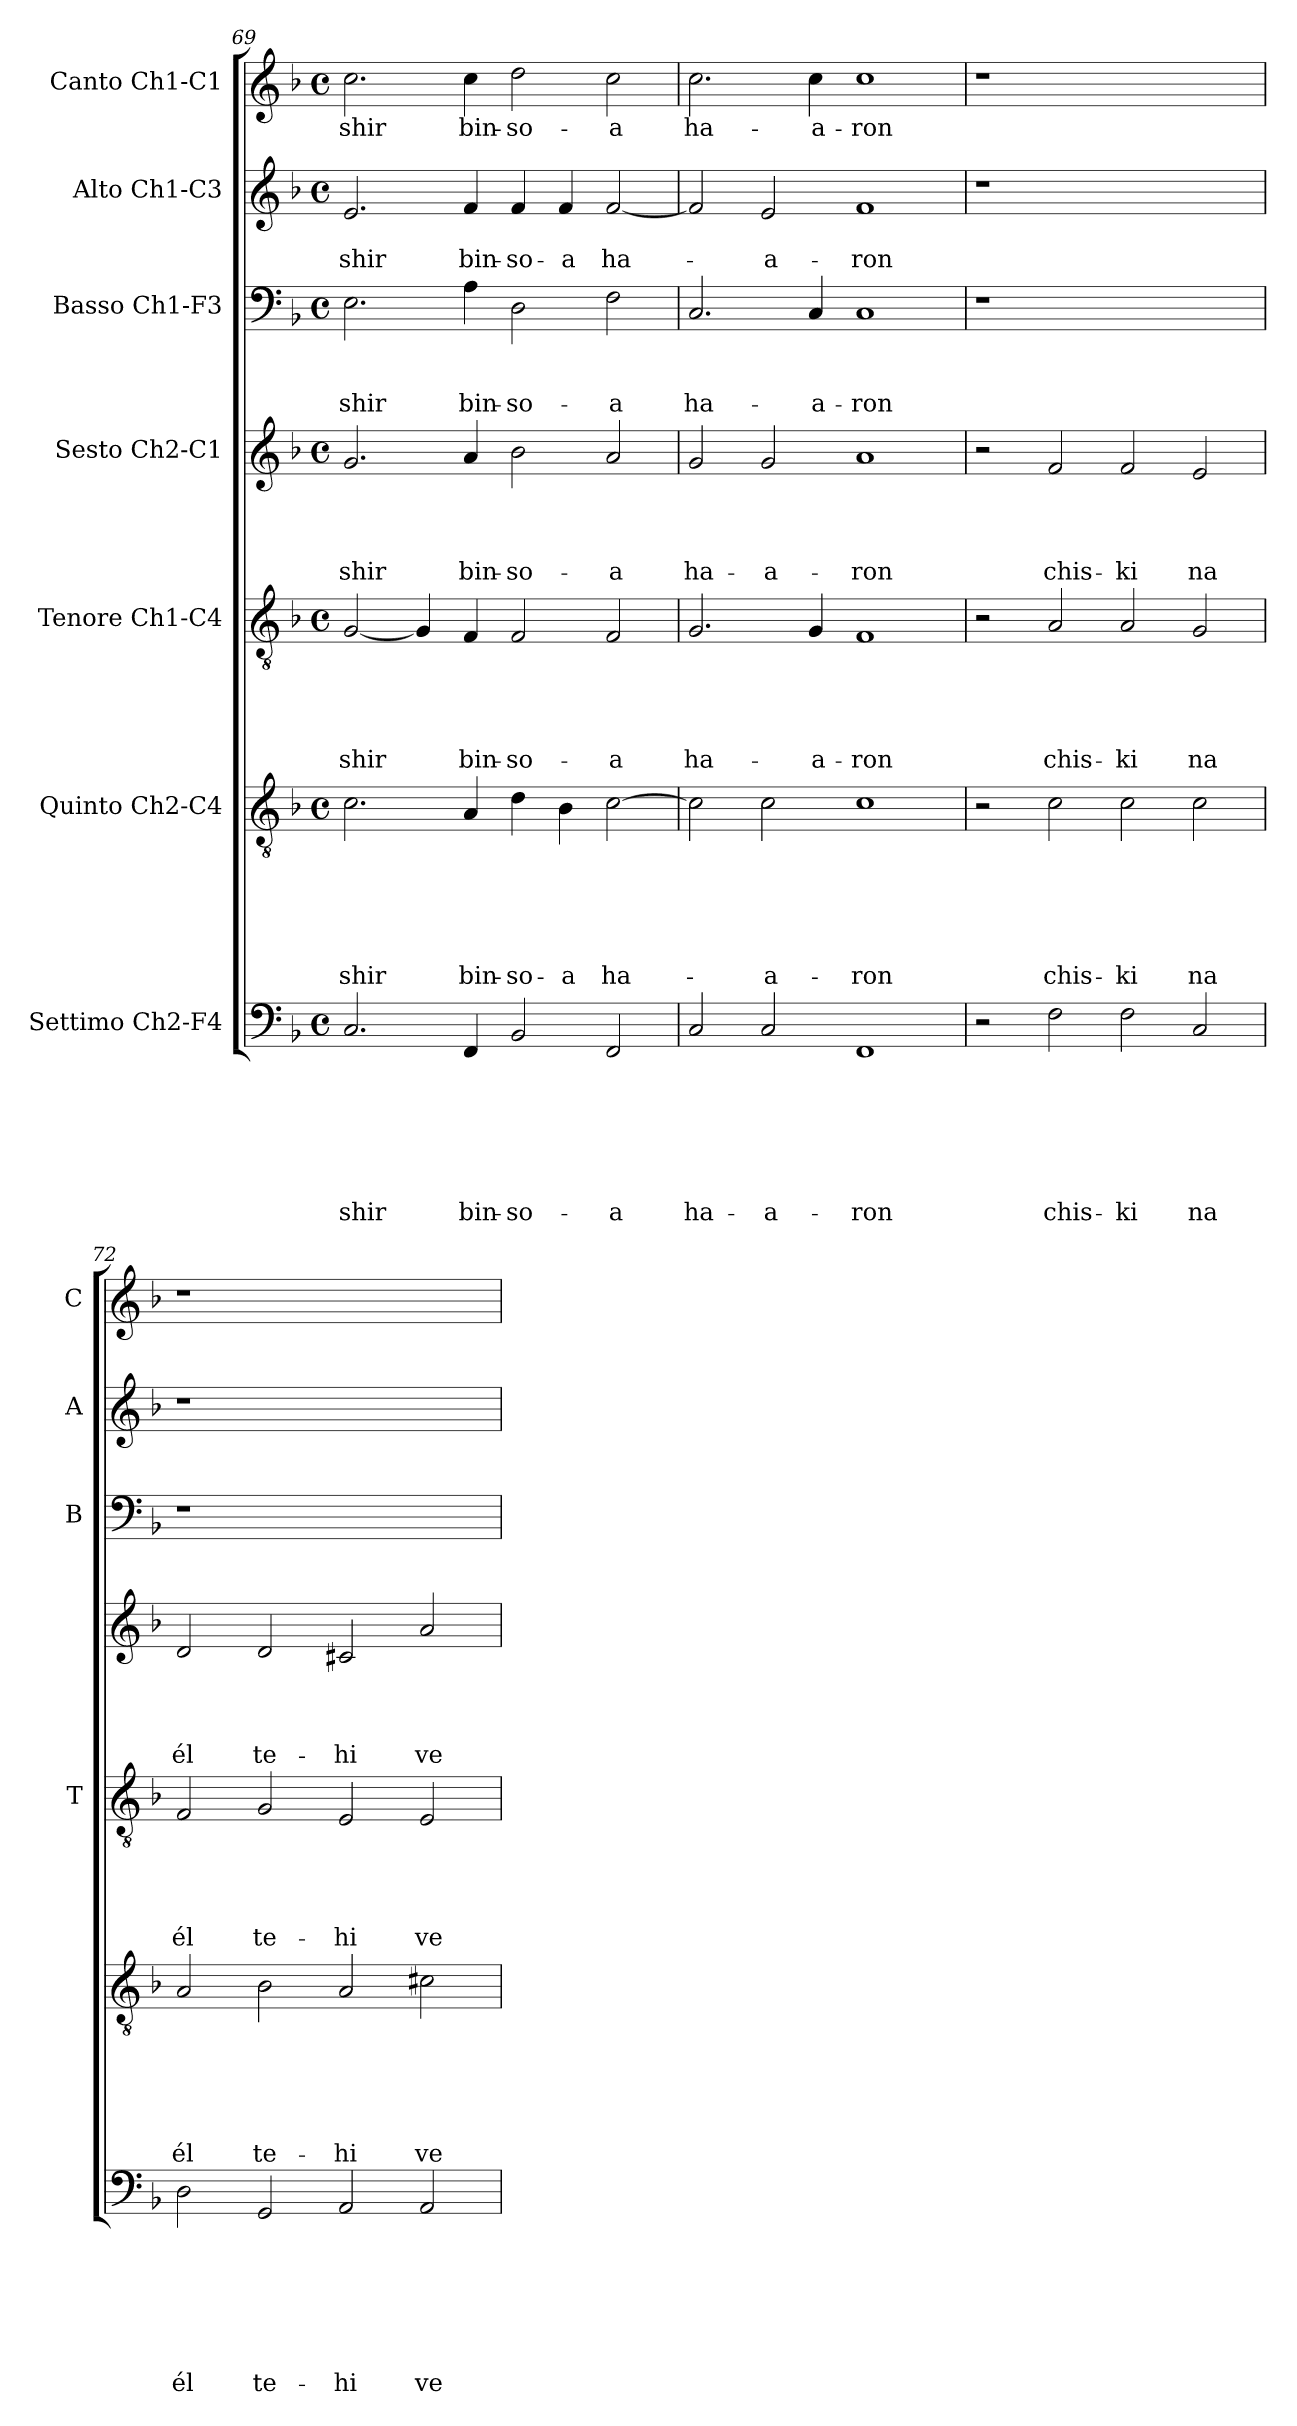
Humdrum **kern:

**kern	**text	**text	**text	**text	**text	**text	**text	**kern	**text	**text	**text	**text	**text	**text	**kern	**text	**text	**text	**text	**text	**kern	**text	**text	**text	**text	**kern	**text	**text	**text	**kern	**text	**text	**kern	**text
*part7	*part7	*part7	*part7	*part7	*part7	*part7	*part7	*part6	*part6	*part6	*part6	*part6	*part6	*part6	*part5	*part5	*part5	*part5	*part5	*part5	*part4	*part4	*part4	*part4	*part4	*part3	*part3	*part3	*part3	*part2	*part2	*part2	*part1	*part1
*staff7	*staff7	*staff7	*staff7	*staff7	*staff7	*staff7	*staff7	*staff6	*staff6	*staff6	*staff6	*staff6	*staff6	*staff6	*staff5	*staff5	*staff5	*staff5	*staff5	*staff5	*staff4	*staff4	*staff4	*staff4	*staff4	*staff3	*staff3	*staff3	*staff3	*staff2	*staff2	*staff2	*staff1	*staff1
*I"Settimo Ch2-F4	*	*	*	*	*	*	*	*I"Quinto Ch2-C4	*	*	*	*	*	*	*I"Tenore Ch1-C4	*	*	*	*	*	*I"Sesto Ch2-C1	*	*	*	*	*I"Basso Ch1-F3	*	*	*	*I"Alto Ch1-C3	*	*	*I"Canto Ch1-C1	*
*	*	*	*	*	*	*	*	*	*	*	*	*	*	*	*I'T	*	*	*	*	*	*	*	*	*	*	*I'B	*	*	*	*I'A	*	*	*I'C	*
!!LO:LB:g=z
*clefF4	*	*	*	*	*	*	*	*clefGv2	*	*	*	*	*	*	*clefGv2	*	*	*	*	*	*clefG2	*	*	*	*	*clefF4	*	*	*	*clefG2	*	*	*clefG2	*
*k[b-]	*	*	*	*	*	*	*	*k[b-]	*	*	*	*	*	*	*k[b-]	*	*	*	*	*	*k[b-]	*	*	*	*	*k[b-]	*	*	*	*k[b-]	*	*	*k[b-]	*
*F:	*	*	*	*	*	*	*	*F:	*	*	*	*	*	*	*F:	*	*	*	*	*	*F:	*	*	*	*	*F:	*	*	*	*F:	*	*	*F:	*
*M4/4	*	*	*	*	*	*	*	*M4/4	*	*	*	*	*	*	*M4/4	*	*	*	*	*	*M4/4	*	*	*	*	*M4/4	*	*	*	*M4/4	*	*	*M4/4	*
*met(c)	*	*	*	*	*	*	*	*met(c)	*	*	*	*	*	*	*met(c)	*	*	*	*	*	*met(c)	*	*	*	*	*met(c)	*	*	*	*met(c)	*	*	*met(c)	*
=69	=69	=69	=69	=69	=69	=69	=69	=69	=69	=69	=69	=69	=69	=69	=69	=69	=69	=69	=69	=69	=69	=69	=69	=69	=69	=69	=69	=69	=69	=69	=69	=69	=69	=69
!	!	!	!	!	!	!	!LO:LY:b	!	!	!	!	!	!	!LO:LY:b	!	!	!	!	!	!LO:LY:b	!	!	!	!	!LO:LY:b	!	!	!	!LO:LY:b	!	!	!LO:LY:b	!	!LO:LY:b
2.C/	.	.	.	.	.	.	-shir	2.c\	.	.	.	.	.	-shir	[2G/	.	.	.	.	-shir	2.g/	.	.	.	-shir	2.E\	.	.	-shir	2.e/	.	-shir	2.cc\	-shir
.	.	.	.	.	.	.	.	.	.	.	.	.	.	.	4G/]	.	.	.	.	.	.	.	.	.	.	.	.	.	.	.	.	.	.	.
!	!	!	!	!	!	!	!LO:LY:b	!	!	!	!	!	!	!LO:LY:b	!	!	!	!	!	!LO:LY:b	!	!	!	!	!LO:LY:b	!	!	!	!LO:LY:b	!	!	!LO:LY:b	!	!LO:LY:b
4FF/	.	.	.	.	.	.	bin-	4A/	.	.	.	.	.	bin-	4F/	.	.	.	.	bin-	4a/	.	.	.	bin-	4A\	.	.	bin-	4f/	.	bin-	4cc\	bin-
!	!	!	!	!	!	!	!LO:LY:b	!	!	!	!	!	!	!LO:LY:b	!	!	!	!	!	!LO:LY:b	!	!	!	!	!LO:LY:b	!	!	!	!LO:LY:b	!	!	!LO:LY:b	!	!LO:LY:b
2BB-/	.	.	.	.	.	.	-so-	4d\	.	.	.	.	.	-so-	2F/	.	.	.	.	-so-	2b-\	.	.	.	-so-	2D\	.	.	-so-	4f/	.	-so-	2dd\	-so-
!	!	!	!	!	!	!	!	!	!	!	!	!	!	!LO:LY:b	!	!	!	!	!	!	!	!	!	!	!	!	!	!	!	!	!	!LO:LY:b	!	!
.	.	.	.	.	.	.	.	4B-\	.	.	.	.	.	-a	.	.	.	.	.	.	.	.	.	.	.	.	.	.	.	4f/	.	-a	.	.
!	!	!	!	!	!	!	!LO:LY:b	!	!	!	!	!	!	!LO:LY:b	!	!	!	!	!	!LO:LY:b	!	!	!	!	!LO:LY:b	!	!	!	!LO:LY:b	!	!	!LO:LY:b	!	!LO:LY:b
2FF/	.	.	.	.	.	.	-a	[2c\	.	.	.	.	.	ha-	2F/	.	.	.	.	-a	2a/	.	.	.	-a	2F\	.	.	-a	[2f/	.	ha-	2cc\	-a
=70	=70	=70	=70	=70	=70	=70	=70	=70	=70	=70	=70	=70	=70	=70	=70	=70	=70	=70	=70	=70	=70	=70	=70	=70	=70	=70	=70	=70	=70	=70	=70	=70	=70	=70
!	!	!	!	!	!	!	!LO:LY:b	!	!	!	!	!	!	!	!	!	!	!	!	!LO:LY:b	!	!	!	!	!LO:LY:b	!	!	!	!LO:LY:b	!	!	!	!	!LO:LY:b
2C/	.	.	.	.	.	.	ha-	2c\]	.	.	.	.	.	.	2.G/	.	.	.	.	ha-	2g/	.	.	.	ha-	2.C/	.	.	ha-	2f/]	.	.	2.cc\	ha-
!	!	!	!	!	!	!	!LO:LY:b	!	!	!	!	!	!	!LO:LY:b	!	!	!	!	!	!	!	!	!	!	!LO:LY:b	!	!	!	!	!	!	!LO:LY:b	!	!
2C/	.	.	.	.	.	.	-a-	2c\	.	.	.	.	.	-a-	.	.	.	.	.	.	2g/	.	.	.	-a-	.	.	.	.	2e/	.	-a-	.	.
!	!	!	!	!	!	!	!	!	!	!	!	!	!	!	!	!	!	!	!	!LO:LY:b	!	!	!	!	!	!	!	!	!LO:LY:b	!	!	!	!	!LO:LY:b
.	.	.	.	.	.	.	.	.	.	.	.	.	.	.	4G/	.	.	.	.	-a-	.	.	.	.	.	4C/	.	.	-a-	.	.	.	4cc\	-a-
!	!	!	!	!	!	!	!LO:LY:b	!	!	!	!	!	!	!LO:LY:b	!	!	!	!	!	!LO:LY:b	!	!	!	!	!LO:LY:b	!	!	!	!LO:LY:b	!	!	!LO:LY:b	!	!LO:LY:b
1FF	.	.	.	.	.	.	-ron	1c	.	.	.	.	.	-ron	1F	.	.	.	.	-ron	1a	.	.	.	-ron	1C	.	.	-ron	1f	.	-ron	1cc	-ron
=71	=71	=71	=71	=71	=71	=71	=71	=71	=71	=71	=71	=71	=71	=71	=71	=71	=71	=71	=71	=71	=71	=71	=71	=71	=71	=71	=71	=71	=71	=71	=71	=71	=71	=71
2r	.	.	.	.	.	.	.	2r	.	.	.	.	.	.	2r	.	.	.	.	.	2r	.	.	.	.	1r	.	.	.	1r	.	.	1r	.
!	!	!	!	!	!	!	!LO:LY:b	!	!	!	!	!	!	!LO:LY:b	!	!	!	!	!	!LO:LY:b	!	!	!	!	!LO:LY:b	!	!	!	!	!	!	!	!	!
2F\	.	.	.	.	.	.	chis-	2c\	.	.	.	.	.	chis-	2A/	.	.	.	.	chis-	2f/	.	.	.	chis-	.	.	.	.	.	.	.	.	.
!	!	!	!	!	!	!	!LO:LY:b	!	!	!	!	!	!	!LO:LY:b	!	!	!	!	!	!LO:LY:b	!	!	!	!	!LO:LY:b	!	!	!	!	!	!	!	!	!
2F\	.	.	.	.	.	.	-ki	2c\	.	.	.	.	.	-ki	2A/	.	.	.	.	-ki	2f/	.	.	.	-ki	1ryy	.	.	.	1ryy	.	.	1ryy	.
!	!	!	!	!	!	!	!LO:LY:b	!	!	!	!	!	!	!LO:LY:b	!	!	!	!	!	!LO:LY:b	!	!	!	!	!LO:LY:b	!	!	!	!	!	!	!	!	!
2C/	.	.	.	.	.	.	na	2c\	.	.	.	.	.	na	2G/	.	.	.	.	na	2e/	.	.	.	na	.	.	.	.	.	.	.	.	.
=72	=72	=72	=72	=72	=72	=72	=72	=72	=72	=72	=72	=72	=72	=72	=72	=72	=72	=72	=72	=72	=72	=72	=72	=72	=72	=72	=72	=72	=72	=72	=72	=72	=72	=72
!	!	!	!	!	!	!	!LO:LY:b	!	!	!	!	!	!	!LO:LY:b	!	!	!	!	!	!LO:LY:b	!	!	!	!	!LO:LY:b	!	!	!	!	!	!	!	!	!
2D\	.	.	.	.	.	.	él	2A/	.	.	.	.	.	él	2F/	.	.	.	.	él	2d/	.	.	.	él	1r	.	.	.	1r	.	.	1r	.
!	!	!	!	!	!	!	!LO:LY:b	!	!	!	!	!	!	!LO:LY:b	!	!	!	!	!	!LO:LY:b	!	!	!	!	!LO:LY:b	!	!	!	!	!	!	!	!	!
2GG/	.	.	.	.	.	.	te-	2B-\	.	.	.	.	.	te-	2G/	.	.	.	.	te-	2d/	.	.	.	te-	.	.	.	.	.	.	.	.	.
!	!	!	!	!	!	!	!LO:LY:b	!	!	!	!	!	!	!LO:LY:b	!	!	!	!	!	!LO:LY:b	!	!	!	!	!LO:LY:b	!	!	!	!	!	!	!	!	!
2AA/	.	.	.	.	.	.	-hi	2A/	.	.	.	.	.	-hi	2E/	.	.	.	.	-hi	2c#X/	.	.	.	-hi	1ryy	.	.	.	1ryy	.	.	1ryy	.
!	!	!	!	!	!	!	!LO:LY:b	!	!	!	!	!	!	!LO:LY:b	!	!	!	!	!	!LO:LY:b	!	!	!	!	!LO:LY:b	!	!	!	!	!	!	!	!	!
2AA/	.	.	.	.	.	.	ve-	2c#X\	.	.	.	.	.	ve-	2E/	.	.	.	.	ve-	2a/	.	.	.	ve-	.	.	.	.	.	.	.	.	.
=	=	=	=	=	=	=	=	=	=	=	=	=	=	=	=	=	=	=	=	=	=	=	=	=	=	=	=	=	=	=	=	=	=	=
*-	*-	*-	*-	*-	*-	*-	*-	*-	*-	*-	*-	*-	*-	*-	*-	*-	*-	*-	*-	*-	*-	*-	*-	*-	*-	*-	*-	*-	*-	*-	*-	*-	*-	*-
